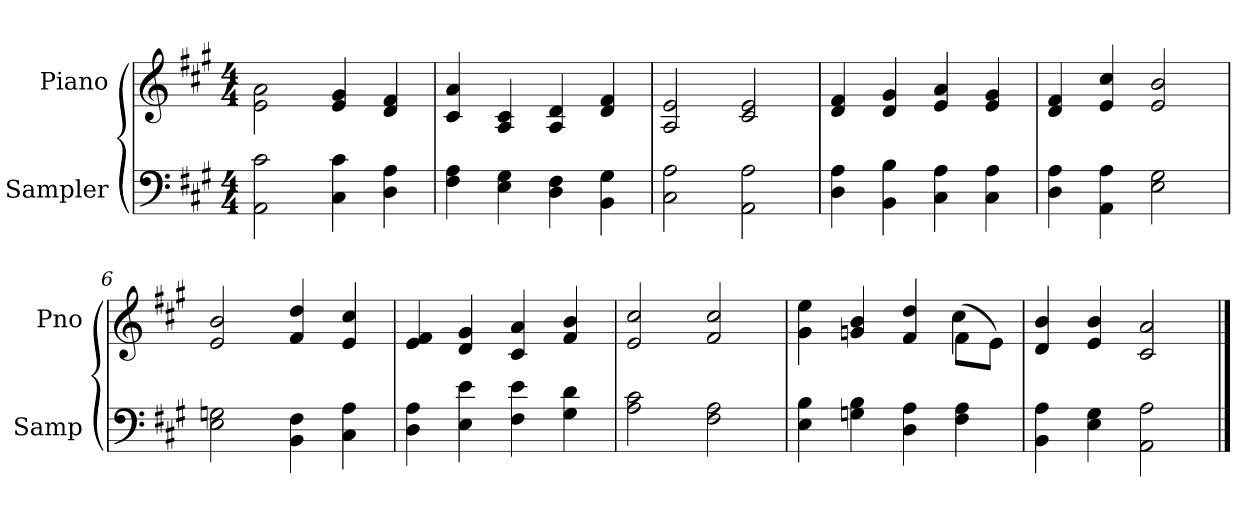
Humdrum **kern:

**kern	**kern
*part2	*part1
*staff2	*staff1
*I"Sampler	*I"Piano
*I'Samp	*I'Pno
*clefF4	*clefG2
*k[f#c#g#]	*k[f#c#g#]
*A:	*A:
*M4/4	*M4/4
=1	=1
2AA 2c#	2e\ 2a\
4C# 4c#	4e 4g#
4D 4A	4d 4f#
=2	=2
4F# 4A	4c# 4a
4E 4G#	4A 4c#
4D 4F#	4A 4d
4BB 4G#	4d 4f#
=3	=3
2C# 2A	2A 2e
2AA 2A	2c# 2e
=4	=4
4D 4A	4d 4f#
4BB 4B	4d 4g#
4C# 4A	4e 4a
4C# 4A	4e 4g#
=5	=5
4D 4A	4d 4f#
4AA 4A	4e 4cc#
2E 2G#	2e 2b
=6	=6
2E 2Gn	2e 2b
4BB 4F#	4f# 4dd
4C# 4A	4e 4cc#
=7	=7
4D 4A	4e 4f#
4E 4e	4d 4g#
4F# 4e	4c# 4a
4G# 4d	4f# 4b
=8	=8
2A 2c#	2e 2cc#
2F# 2A	2f# 2cc#
=9	=9
*	*^
4E 4B	4g# 4ee	2.ryy
4Gn 4B	4gn 4b	.
4D 4A	4f# 4dd	.
4F# 4A	(8f#\L	4cc#
.	8e\J)	.
*	*v	*v
=10	=10
4BB 4A	4d 4b
4E 4G#	4e 4b
2AA 2A	2c# 2a
==	==
*-	*-
